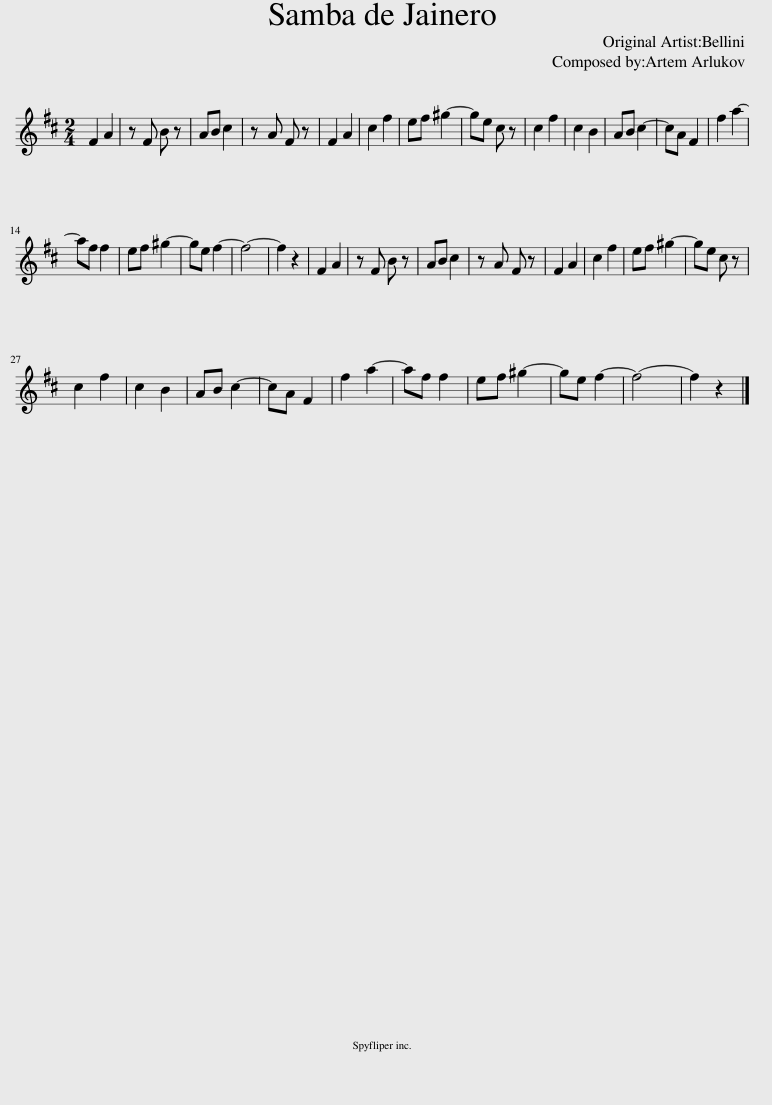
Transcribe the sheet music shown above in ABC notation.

X:1
L:1/8
M:2/4
I:linebreak $
K:none
V:1 treble transpose=-9
V:1
[K:D] F2 A2 | z F B z | AB c2 | z A F z | F2 A2 | %5
 c2 f2 | ef ^g2- | ge c z | c2 f2 | c2 B2 | %10
 AB c2- | cA F2 | f2 a2- |$ af f2 | ef ^g2- | %15
 ge f2- | f4- | f2 z2 | F2 A2 | z F B z | %20
 AB c2 | z A F z | F2 A2 | c2 f2 | ef ^g2- | %25
 ge c z |$ c2 f2 | c2 B2 | AB c2- | cA F2 | %30
 f2 a2- | af f2 | ef ^g2- | ge f2- | f4- | %35
 f2 z2 |] %36
